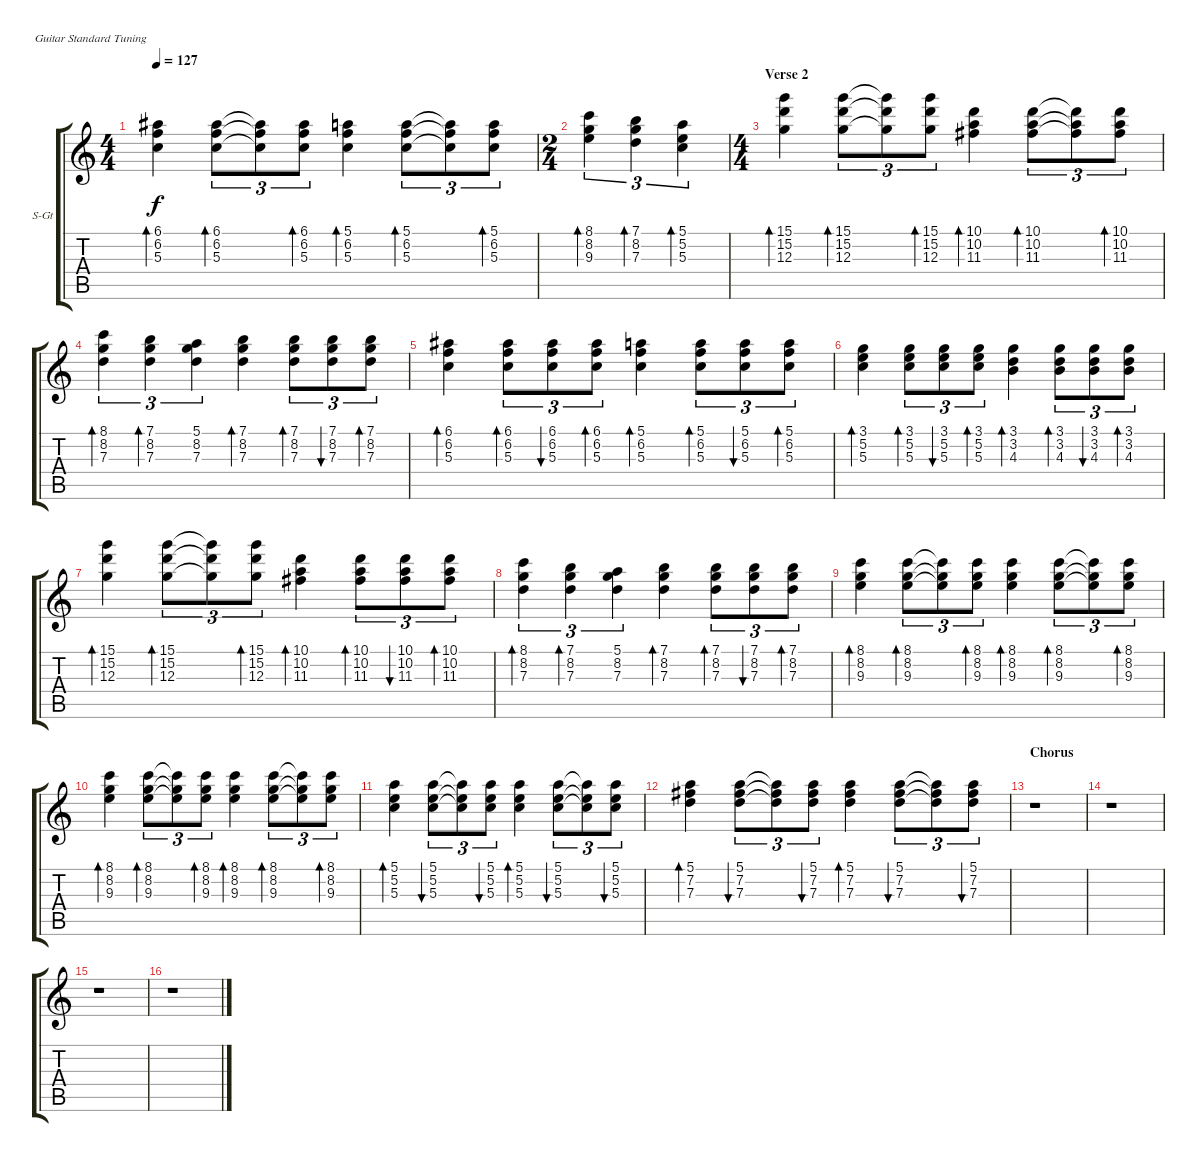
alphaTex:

\bracketExtendMode groupsimilarinstruments
\firstSystemTrackNameOrientation horizontal
\otherSystemsTrackNameOrientation horizontal
\track ("Bittencourt - Acoustic/ Lead Guitar" "S-Gt") {instrument acousticguitarsteel}
\staff {score tabs}
\tuning (E4 B3 G3 D3 A2 E2)
\ts (4 4)
\tempo 127
\clef g2
\ks c
(6.1 6.2 5.3).4{bd 60 dy f} (6.1 6.2 5.3).8{tu (3 2) bd 60} (6.1{t} 6.2{t} 5.3{t}).8{tu (3 2)} (6.1 6.2 5.3).8{tu (3 2) bd 60} (5.1 6.2 5.3).4{bd 60} (5.1 6.2 5.3).8{tu (3 2) bd 60} (5.1{t} 6.2{t} 5.3{t}).8{tu (3 2)} (5.1 6.2 5.3).8{tu (3 2) bd 60} |
\ts (2 4)
(8.1 8.2 9.3).4{tu (3 2) bd 60} (7.1 8.2 7.3).4{tu (3 2) bd 60} (5.1 5.2 5.3).4{tu (3 2) bd 60} |
\ts (4 4)
\section ("" "Verse 2")
(15.1 15.2 12.3).4{bd 60} (15.1 15.2 12.3).8{tu (3 2) bd 60} (15.1{t} 15.2{t} 12.3{t}).8{tu (3 2)} (15.1 15.2 12.3).8{tu (3 2) bd 60} (10.1 10.2 11.3).4{bd 60} (10.1 10.2 11.3).8{tu (3 2) bd 60} (10.1{t} 10.2{t} 11.3{t}).8{tu (3 2)} (10.1 10.2 11.3).8{tu (3 2) bd 60} |
(8.1 8.2 7.3).4{tu (3 2) bd 60} (7.1 8.2 7.3).4{tu (3 2) bd 60} (5.1 8.2 7.3).4{tu (3 2)} (7.1 8.2 7.3).4{bd 60} (7.1 8.2 7.3).8{tu (3 2) bd 60} (7.1 8.2 7.3).8{tu (3 2) bu 60} (7.1 8.2 7.3).8{tu (3 2) bd 60} |
(6.1 6.2 5.3).4{bd 60} (6.1 6.2 5.3).8{tu (3 2) bd 60} (6.1 6.2 5.3).8{tu (3 2) bu 60} (6.1 6.2 5.3).8{tu (3 2) bd 60} (5.1 6.2 5.3).4{bd 60} (5.1 6.2 5.3).8{tu (3 2) bd 60} (5.1 6.2 5.3).8{tu (3 2) bu 60} (5.1 6.2 5.3).8{tu (3 2) bd 60} |
(3.1 5.2 5.3).4{bd 60} (3.1 5.2 5.3).8{tu (3 2) bd 60} (3.1 5.2 5.3).8{tu (3 2) bu 60} (3.1 5.2 5.3).8{tu (3 2) bd 60} (3.1 3.2 4.3).4{bd 60} (3.1 3.2 4.3).8{tu (3 2) bd 60} (3.1 3.2 4.3).8{tu (3 2) bu 60} (3.1 3.2 4.3).8{tu (3 2) bd 60} |
(15.1 15.2 12.3).4{bd 60} (15.1 15.2 12.3).8{tu (3 2) bd 60} (15.1{t} 15.2{t} 12.3{t}).8{tu (3 2)} (15.1 15.2 12.3).8{tu (3 2) bd 60} (10.1 10.2 11.3).4{bd 60} (10.1 10.2 11.3).8{tu (3 2) bd 60} (10.1 10.2 11.3).8{tu (3 2) bu 60} (10.1 10.2 11.3).8{tu (3 2) bd 60} |
(8.1 8.2 7.3).4{tu (3 2) bd 60} (7.1 8.2 7.3).4{tu (3 2) bd 60} (5.1 8.2 7.3).4{tu (3 2)} (7.1 8.2 7.3).4{bd 60} (7.1 8.2 7.3).8{tu (3 2) bd 60} (7.1 8.2 7.3).8{tu (3 2) bu 60} (7.1 8.2 7.3).8{tu (3 2) bd 60} |
(8.1 8.2 9.3).4{bd 60} (8.1 8.2 9.3).8{tu (3 2) bd 60} (8.1{t} 8.2{t} 9.3{t}).8{tu (3 2)} (8.1 8.2 9.3).8{tu (3 2) bd 60} (8.1 8.2 9.3).4{bd 60} (8.1 8.2 9.3).8{tu (3 2) bd 60} (8.1{t} 8.2{t} 9.3{t}).8{tu (3 2)} (8.1 8.2 9.3).8{tu (3 2) bd 60} |
(8.1 8.2 9.3).4{bd 60} (8.1 8.2 9.3).8{tu (3 2) bd 60} (8.1{t} 8.2{t} 9.3{t}).8{tu (3 2)} (8.1 8.2 9.3).8{tu (3 2) bd 60} (8.1 8.2 9.3).4{bd 60} (8.1 8.2 9.3).8{tu (3 2) bd 60} (8.1{t} 8.2{t} 9.3{t}).8{tu (3 2)} (8.1 8.2 9.3).8{tu (3 2) bd 60} |
(5.1 5.2 5.3).4{bd 60} (5.1 5.2 5.3).8{tu (3 2) bu 60} (5.1{t} 5.2{t} 5.3{t}).8{tu (3 2)} (5.1 5.2 5.3).8{tu (3 2) bu 60} (5.1 5.2 5.3).4{bd 60} (5.1 5.2 5.3).8{tu (3 2) bu 60} (5.1{t} 5.2{t} 5.3{t}).8{tu (3 2)} (5.1 5.2 5.3).8{tu (3 2) bu 60} |
(5.1 7.2 7.3).4{bd 60} (5.1 7.2 7.3).8{tu (3 2) bu 60} (5.1{t} 7.2{t} 7.3{t}).8{tu (3 2)} (5.1 7.2 7.3).8{tu (3 2) bu 60} (5.1 7.2 7.3).4{bd 60} (5.1 7.2 7.3).8{tu (3 2) bu 60} (5.1{t} 7.2{t} 7.3{t}).8{tu (3 2)} (5.1 7.2 7.3).8{tu (3 2) bu 60} |
\section ("" "Chorus")
r.1 |
r.1 |
r.1 |
r.1
